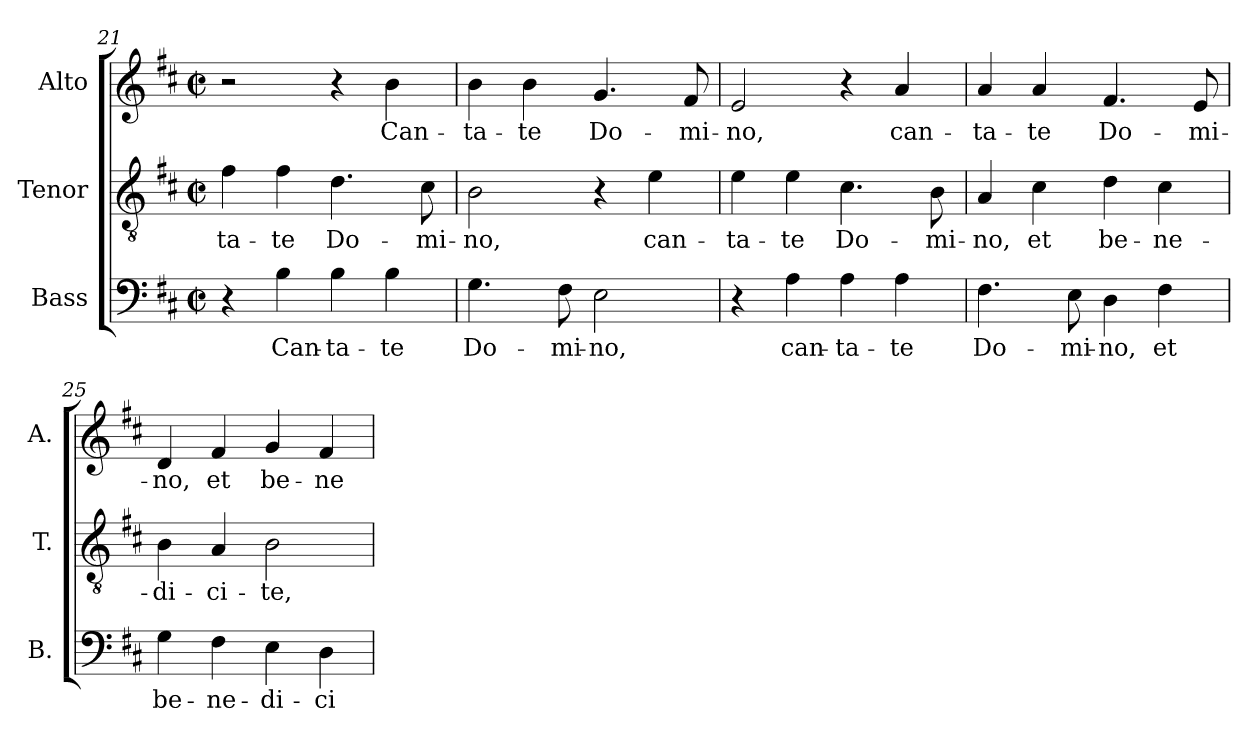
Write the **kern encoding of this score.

**kern	**text	**kern	**text	**kern	**text
*part3	*part3	*part2	*part2	*part1	*part1
*staff3	*staff3	*staff2	*staff2	*staff1	*staff1
*I"Bass	*	*I"Tenor	*	*I"Alto	*
*I'B.	*	*I'T.	*	*I'A.	*
*clefF4	*	*clefGv2	*	*clefG2	*
*	*	*ITrd7c12	*	*	*
*k[f#c#]	*	*k[f#c#]	*	*k[f#c#]	*
*D:	*	*D:	*	*D:	*
*M2/2	*	*M2/2	*	*M2/2	*
*met(c|)	*	*met(c|)	*	*met(c|)	*
=21	=21	=21	=21	=21	=21
!	!	!	!LO:LY:b:color=#000000	!	!
4r	.	4F#i\	-ta-	2r	.
!	!LO:LY:b:color=#000000	!	!	!	!
!	!	!	!LO:LY:b:color=#000000	!	!
4Bi\	Can-	4F#i\	-te	.	.
!	!LO:LY:b:color=#000000	!	!	!	!
!	!	!	!LO:LY:b:color=#000000	!	!
4Bi\	-ta-	4.Di\	Do-	4r	.
!	!LO:LY:b:color=#000000	!	!	!	!
!	!	!	!	!	!LO:LY:b:color=#000000
4Bi\	-te	.	.	4bi\	Can-
!	!	!	!LO:LY:b:color=#000000	!	!
.	.	8C#i\	-mi-	.	.
=22	=22	=22	=22	=22	=22
!	!LO:LY:b:color=#000000	!	!	!	!
!	!	!	!LO:LY:b:color=#000000	!	!
!	!	!	!	!	!LO:LY:b:color=#000000
4.Gi\	Do-	2BBi\	-no,	4bi\	-ta-
!	!	!	!	!	!LO:LY:b:color=#000000
.	.	.	.	4bi\	-te
!	!LO:LY:b:color=#000000	!	!	!	!
8F#i\	-mi-	.	.	.	.
!	!LO:LY:b:color=#000000	!	!	!	!
!	!	!	!	!	!LO:LY:b:color=#000000
2Ei\	-no,	4r	.	4.gi/	Do-
!	!	!	!LO:LY:b:color=#000000	!	!
.	.	4Ei\	can-	.	.
!	!	!	!	!	!LO:LY:b:color=#000000
.	.	.	.	8f#i/	-mi-
=23	=23	=23	=23	=23	=23
!	!	!	!LO:LY:b:color=#000000	!	!
!	!	!	!	!	!LO:LY:b:color=#000000
4r	.	4Ei\	-ta-	2ei/	-no,
!	!LO:LY:b:color=#000000	!	!	!	!
!	!	!	!LO:LY:b:color=#000000	!	!
4Ai\	can-	4Ei\	-te	.	.
!	!LO:LY:b:color=#000000	!	!	!	!
!	!	!	!LO:LY:b:color=#000000	!	!
4Ai\	-ta-	4.C#i\	Do-	4r	.
!	!LO:LY:b:color=#000000	!	!	!	!
!	!	!	!	!	!LO:LY:b:color=#000000
4Ai\	-te	.	.	4ai/	can-
!	!	!	!LO:LY:b:color=#000000	!	!
.	.	8BBi\	-mi-	.	.
!!LO:PB:g=z
=24	=24	=24	=24	=24	=24
!	!LO:LY:b:color=#000000	!	!	!	!
!	!	!	!LO:LY:b:color=#000000	!	!
!	!	!	!	!	!LO:LY:b:color=#000000
4.F#i\	Do-	4AAi/	-no,	4ai/	-ta-
!	!	!	!LO:LY:b:color=#000000	!	!
!	!	!	!	!	!LO:LY:b:color=#000000
.	.	4C#i\	et	4ai/	-te
!	!LO:LY:b:color=#000000	!	!	!	!
8Ei\	-mi-	.	.	.	.
!	!LO:LY:b:color=#000000	!	!	!	!
!	!	!	!LO:LY:b:color=#000000	!	!
!	!	!	!	!	!LO:LY:b:color=#000000
4Di\	-no,	4Di\	be-	4.f#i/	Do-
!	!LO:LY:b:color=#000000	!	!	!	!
!	!	!	!LO:LY:b:color=#000000	!	!
4F#i\	et	4C#i\	-ne-	.	.
!	!	!	!	!	!LO:LY:b:color=#000000
.	.	.	.	8ei/	-mi-
=25	=25	=25	=25	=25	=25
!	!LO:LY:b:color=#000000	!	!	!	!
!	!	!	!LO:LY:b:color=#000000	!	!
!	!	!	!	!	!LO:LY:b:color=#000000
4Gi\	be-	4BBi\	-di-	4di/	-no,
!	!LO:LY:b:color=#000000	!	!	!	!
!	!	!	!LO:LY:b:color=#000000	!	!
!	!	!	!	!	!LO:LY:b:color=#000000
4F#i\	-ne-	4AAi/	-ci-	4f#i/	et
!	!LO:LY:b:color=#000000	!	!	!	!
!	!	!	!LO:LY:b:color=#000000	!	!
!	!	!	!	!	!LO:LY:b:color=#000000
4Ei\	-di-	2BBi\	-te,	4gi/	be-
!	!LO:LY:b:color=#000000	!	!	!	!
!	!	!	!	!	!LO:LY:b:color=#000000
4Di\	-ci-	.	.	4f#i/	-ne-
=	=	=	=	=	=
*-	*-	*-	*-	*-	*-
